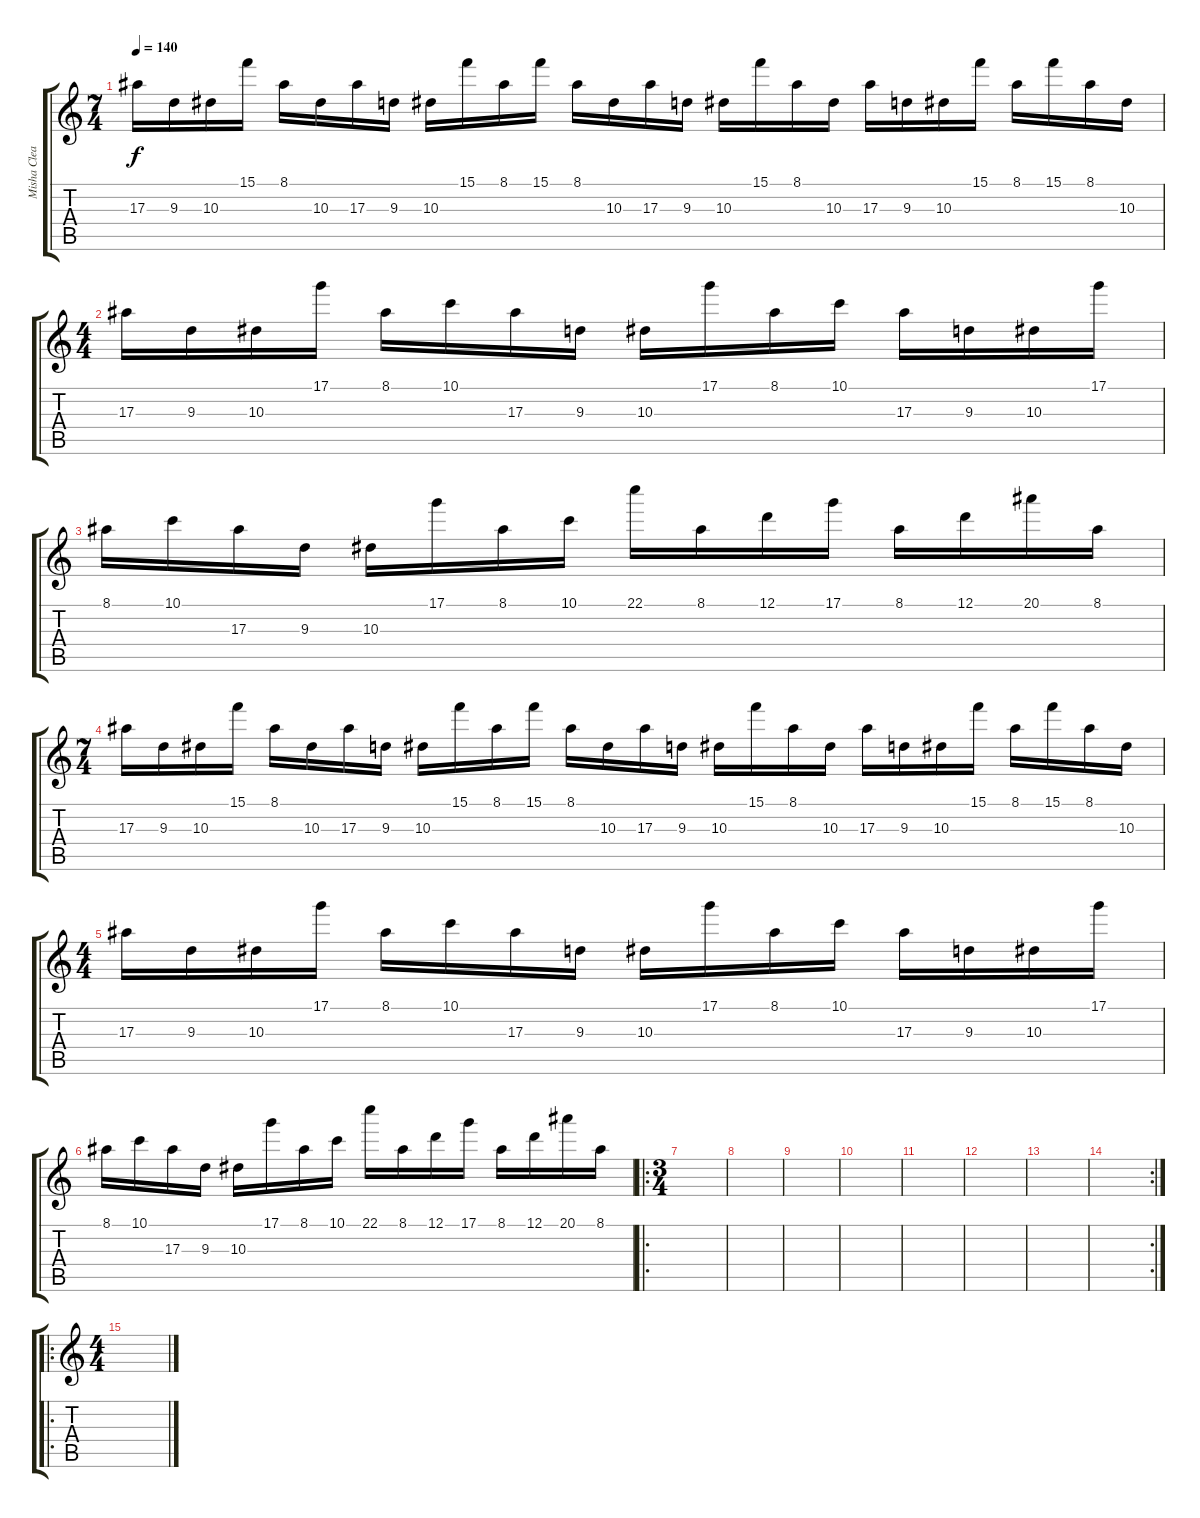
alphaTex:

\track ("Misha Clean" "Misha Clea") {instrument electricguitarjazz}
\staff {score tabs}
\tuning (D4 A3 F3 C3 G2 C2) {hide}
\ts (7 4)
\tempo 140
\clef g2
\ks c
17.3.16{dy f} 9.3.16 10.3.16 15.1.16 8.1.16 10.3.16 17.3.16 9.3.16 10.3.16 15.1.16 8.1.16 15.1.16 8.1.16 10.3.16 17.3.16 9.3.16 10.3.16 15.1.16 8.1.16 10.3.16 17.3.16 9.3.16 10.3.16 15.1.16 8.1.16 15.1.16 8.1.16 10.3.16 |
\ts (4 4)
17.3.16 9.3.16 10.3.16 17.1.16 8.1.16 10.1.16 17.3.16 9.3.16 10.3.16 17.1.16 8.1.16 10.1.16 17.3.16 9.3.16 10.3.16 17.1.16 |
8.1.16 10.1.16 17.3.16 9.3.16 10.3.16 17.1.16 8.1.16 10.1.16 22.1.16 8.1.16 12.1.16 17.1.16 8.1.16 12.1.16 20.1.16 8.1.16 |
\ts (7 4)
17.3.16 9.3.16 10.3.16 15.1.16 8.1.16 10.3.16 17.3.16 9.3.16 10.3.16 15.1.16 8.1.16 15.1.16 8.1.16 10.3.16 17.3.16 9.3.16 10.3.16 15.1.16 8.1.16 10.3.16 17.3.16 9.3.16 10.3.16 15.1.16 8.1.16 15.1.16 8.1.16 10.3.16 |
\ts (4 4)
17.3.16 9.3.16 10.3.16 17.1.16 8.1.16 10.1.16 17.3.16 9.3.16 10.3.16 17.1.16 8.1.16 10.1.16 17.3.16 9.3.16 10.3.16 17.1.16 |
8.1.16 10.1.16 17.3.16 9.3.16 10.3.16 17.1.16 8.1.16 10.1.16 22.1.16 8.1.16 12.1.16 17.1.16 8.1.16 12.1.16 20.1.16 8.1.16 |
\ro
\ts (3 4)
|
|
|
|
|
|
|
\rc 2
|
\ro
\ts (4 4)
